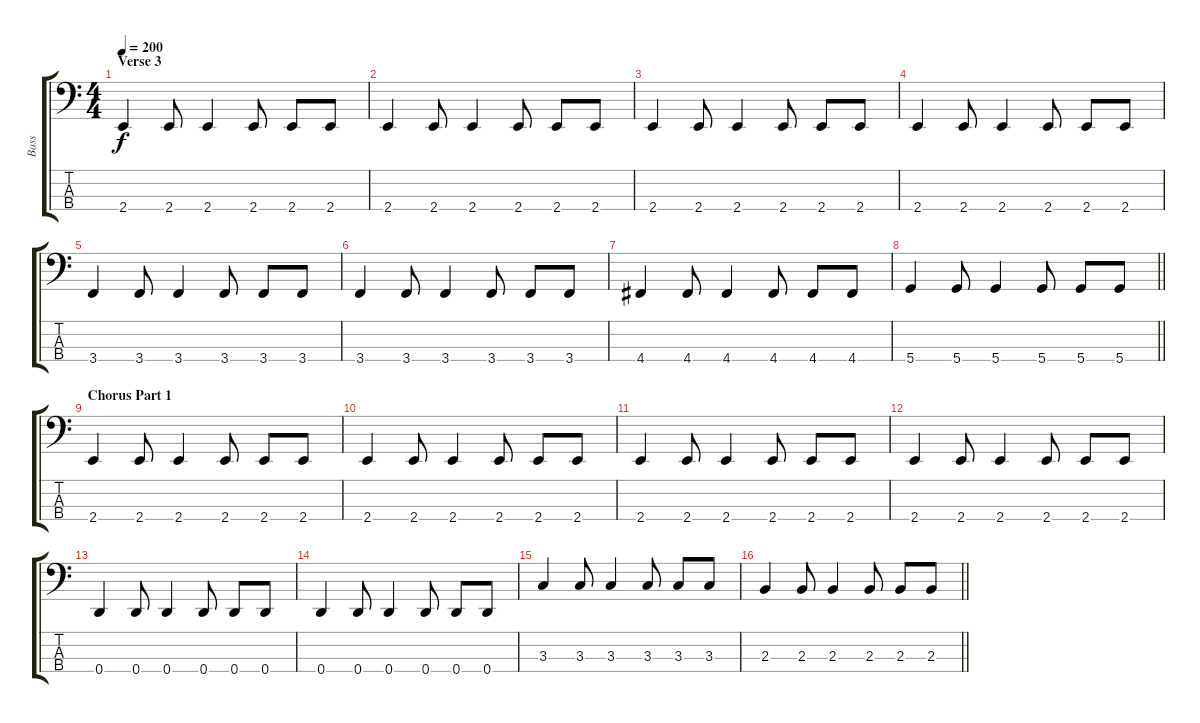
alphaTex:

\track ("Bass" "Bass") {instrument electricbasspick}
\staff {score tabs}
\tuning (G2 D2 A1 D1) {hide}
\ts (4 4)
\section ("" "Verse 3")
\tempo 200
\clef f4
\ks c
2.4.4{dy f} 2.4.8 2.4.4 2.4.8 2.4.8 2.4.8 |
2.4.4 2.4.8 2.4.4 2.4.8 2.4.8 2.4.8 |
2.4.4 2.4.8 2.4.4 2.4.8 2.4.8 2.4.8 |
2.4.4 2.4.8 2.4.4 2.4.8 2.4.8 2.4.8 |
3.4.4 3.4.8 3.4.4 3.4.8 3.4.8 3.4.8 |
3.4.4 3.4.8 3.4.4 3.4.8 3.4.8 3.4.8 |
4.4.4 4.4.8 4.4.4 4.4.8 4.4.8 4.4.8 |
\barLineRight lightlight
5.4.4 5.4.8 5.4.4 5.4.8 5.4.8 5.4.8 |
\section ("" "Chorus Part 1")
2.4.4 2.4.8 2.4.4 2.4.8 2.4.8 2.4.8 |
2.4.4 2.4.8 2.4.4 2.4.8 2.4.8 2.4.8 |
2.4.4 2.4.8 2.4.4 2.4.8 2.4.8 2.4.8 |
2.4.4 2.4.8 2.4.4 2.4.8 2.4.8 2.4.8 |
0.4.4 0.4.8 0.4.4 0.4.8 0.4.8 0.4.8 |
0.4.4 0.4.8 0.4.4 0.4.8 0.4.8 0.4.8 |
3.3.4 3.3.8 3.3.4 3.3.8 3.3.8 3.3.8 |
\barLineRight lightlight
2.3.4 2.3.8 2.3.4 2.3.8 2.3.8 2.3.8
